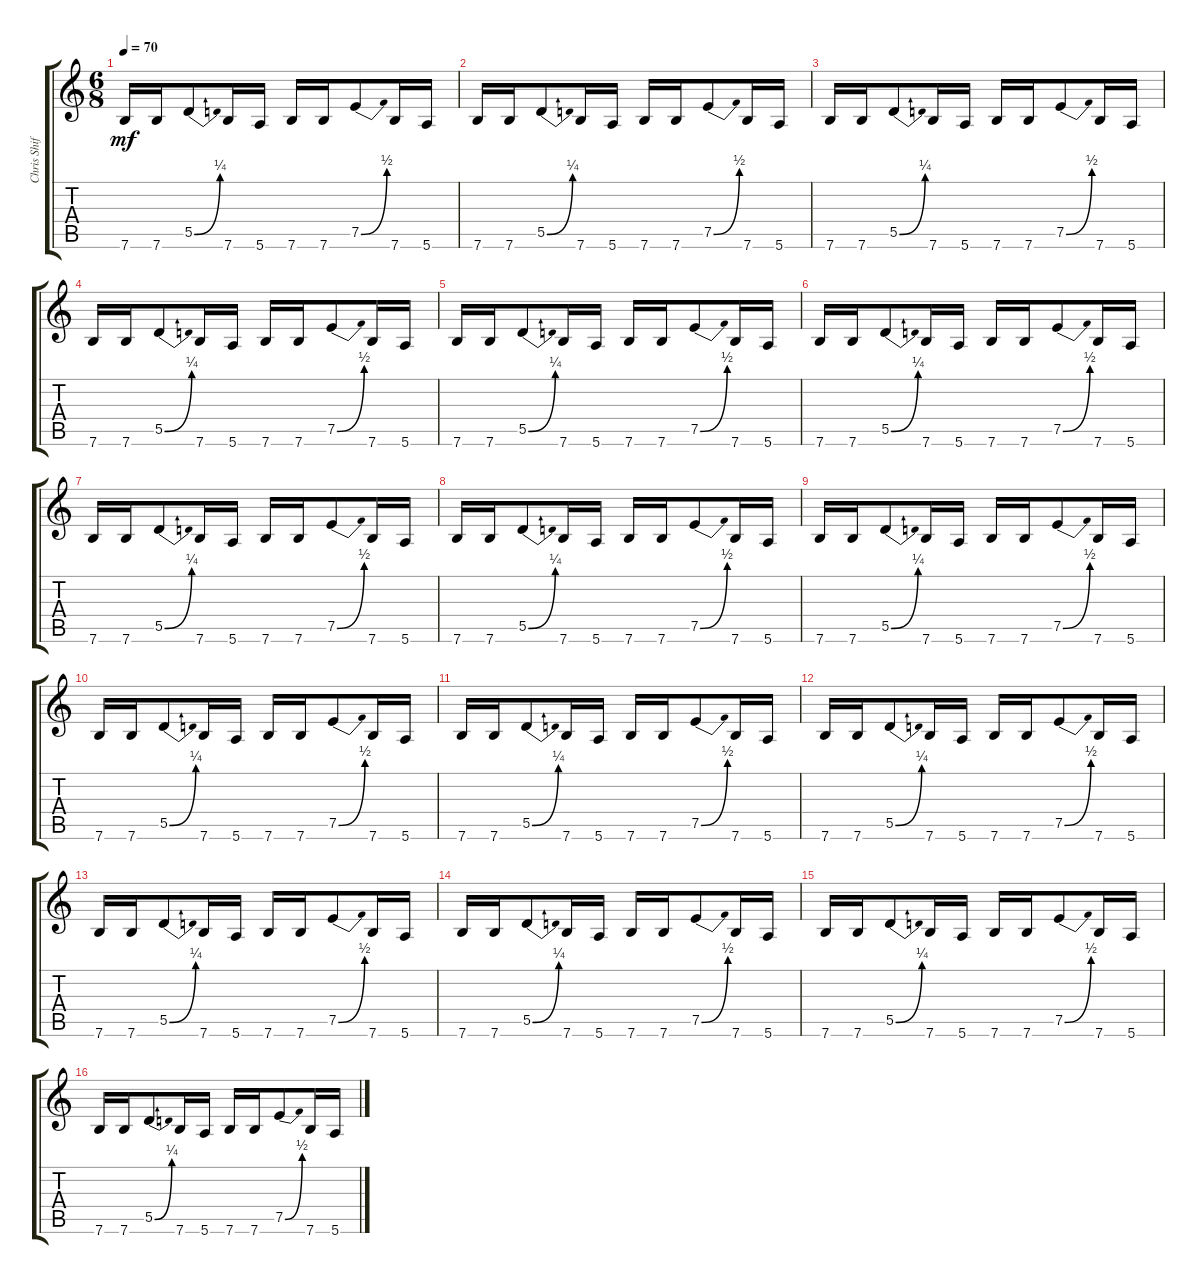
\track ("Chris Shifflet - Lead Guitar" "Chris Shif") {instrument electricguitarjazz}
\staff {score tabs}
\tuning (Gb4 B3 G3 D3 A2 E2) {hide}
\ts (6 8)
\tempo 70
\clef g2
\ks c
7.6.16{dy mf} 7.6.16 5.5{be (bend 0 0 60 1)}.8 7.6.16 5.6.16 7.6.16 7.6.16 7.5{be (bend 0 0 60 2)}.8 7.6.16 5.6.16 |
7.6.16 7.6.16 5.5{be (bend 0 0 60 1)}.8 7.6.16 5.6.16 7.6.16 7.6.16 7.5{be (bend 0 0 60 2)}.8 7.6.16 5.6.16 |
7.6.16 7.6.16 5.5{be (bend 0 0 60 1)}.8 7.6.16 5.6.16 7.6.16 7.6.16 7.5{be (bend 0 0 60 2)}.8 7.6.16 5.6.16 |
7.6.16 7.6.16 5.5{be (bend 0 0 60 1)}.8 7.6.16 5.6.16 7.6.16 7.6.16 7.5{be (bend 0 0 60 2)}.8 7.6.16 5.6.16 |
7.6.16 7.6.16 5.5{be (bend 0 0 60 1)}.8 7.6.16 5.6.16 7.6.16 7.6.16 7.5{be (bend 0 0 60 2)}.8 7.6.16 5.6.16 |
7.6.16 7.6.16 5.5{be (bend 0 0 60 1)}.8 7.6.16 5.6.16 7.6.16 7.6.16 7.5{be (bend 0 0 60 2)}.8 7.6.16 5.6.16 |
7.6.16 7.6.16 5.5{be (bend 0 0 60 1)}.8 7.6.16 5.6.16 7.6.16 7.6.16 7.5{be (bend 0 0 60 2)}.8 7.6.16 5.6.16 |
7.6.16 7.6.16 5.5{be (bend 0 0 60 1)}.8 7.6.16 5.6.16 7.6.16 7.6.16 7.5{be (bend 0 0 60 2)}.8 7.6.16 5.6.16 |
7.6.16 7.6.16 5.5{be (bend 0 0 60 1)}.8 7.6.16 5.6.16 7.6.16 7.6.16 7.5{be (bend 0 0 60 2)}.8 7.6.16 5.6.16 |
7.6.16 7.6.16 5.5{be (bend 0 0 60 1)}.8 7.6.16 5.6.16 7.6.16 7.6.16 7.5{be (bend 0 0 60 2)}.8 7.6.16 5.6.16 |
7.6.16 7.6.16 5.5{be (bend 0 0 60 1)}.8 7.6.16 5.6.16 7.6.16 7.6.16 7.5{be (bend 0 0 60 2)}.8 7.6.16 5.6.16 |
7.6.16 7.6.16 5.5{be (bend 0 0 60 1)}.8 7.6.16 5.6.16 7.6.16 7.6.16 7.5{be (bend 0 0 60 2)}.8 7.6.16 5.6.16 |
7.6.16 7.6.16 5.5{be (bend 0 0 60 1)}.8 7.6.16 5.6.16 7.6.16 7.6.16 7.5{be (bend 0 0 60 2)}.8 7.6.16 5.6.16 |
7.6.16 7.6.16 5.5{be (bend 0 0 60 1)}.8 7.6.16 5.6.16 7.6.16 7.6.16 7.5{be (bend 0 0 60 2)}.8 7.6.16 5.6.16 |
7.6.16 7.6.16 5.5{be (bend 0 0 60 1)}.8 7.6.16 5.6.16 7.6.16 7.6.16 7.5{be (bend 0 0 60 2)}.8 7.6.16 5.6.16 |
7.6.16 7.6.16 5.5{be (bend 0 0 60 1)}.8 7.6.16 5.6.16 7.6.16 7.6.16 7.5{be (bend 0 0 60 2)}.8 7.6.16 5.6.16
